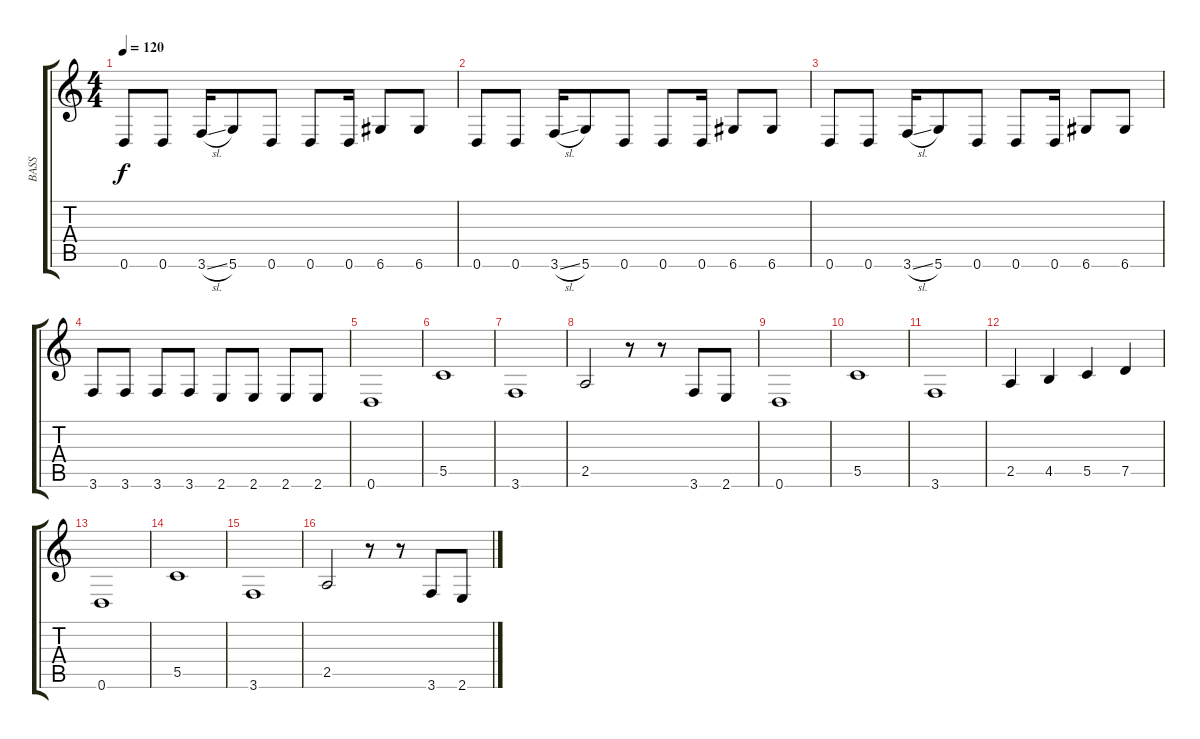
\track ("BASS" "BASS") {instrument electricbassfinger}
\staff {score tabs}
\tuning (D4 A3 F3 C3 G2 D2) {hide}
\ts (4 4)
\tempo 120
\clef g2
\ks c
0.6.8{dy f} 0.6.8 3.6{sl}.16 5.6.8 0.6.8 0.6.8 0.6.16 6.6.8 6.6.8 |
0.6.8 0.6.8 3.6{sl}.16 5.6.8 0.6.8 0.6.8 0.6.16 6.6.8 6.6.8 |
0.6.8 0.6.8 3.6{sl}.16 5.6.8 0.6.8 0.6.8 0.6.16 6.6.8 6.6.8 |
3.6.8 3.6.8 3.6.8 3.6.8 2.6.8 2.6.8 2.6.8 2.6.8 |
0.6.1 |
5.5.1 |
3.6.1 |
2.5.2 r.8 r.8 3.6.8 2.6.8 |
0.6.1 |
5.5.1 |
3.6.1 |
2.5.4 4.5.4 5.5.4 7.5.4 |
0.6.1 |
5.5.1 |
3.6.1 |
2.5.2 r.8 r.8 3.6.8 2.6.8
